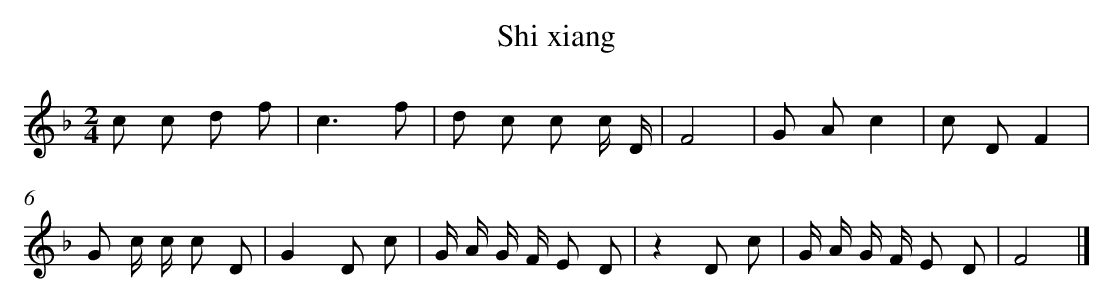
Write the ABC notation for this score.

X:1
T: Shi xiang
L: 1/8
M: 2/4
K: F
c c d f [I:setbarnb 1]|
c3f |
d c c c/ D/ |
F4 |
G Ac2 |
c DF2 |
G c/ c/ c D |
G2D c |
G/ A/ G/ F/ E D |
z2D c |
G/ A/ G/ F/ E D |
F4 |]
